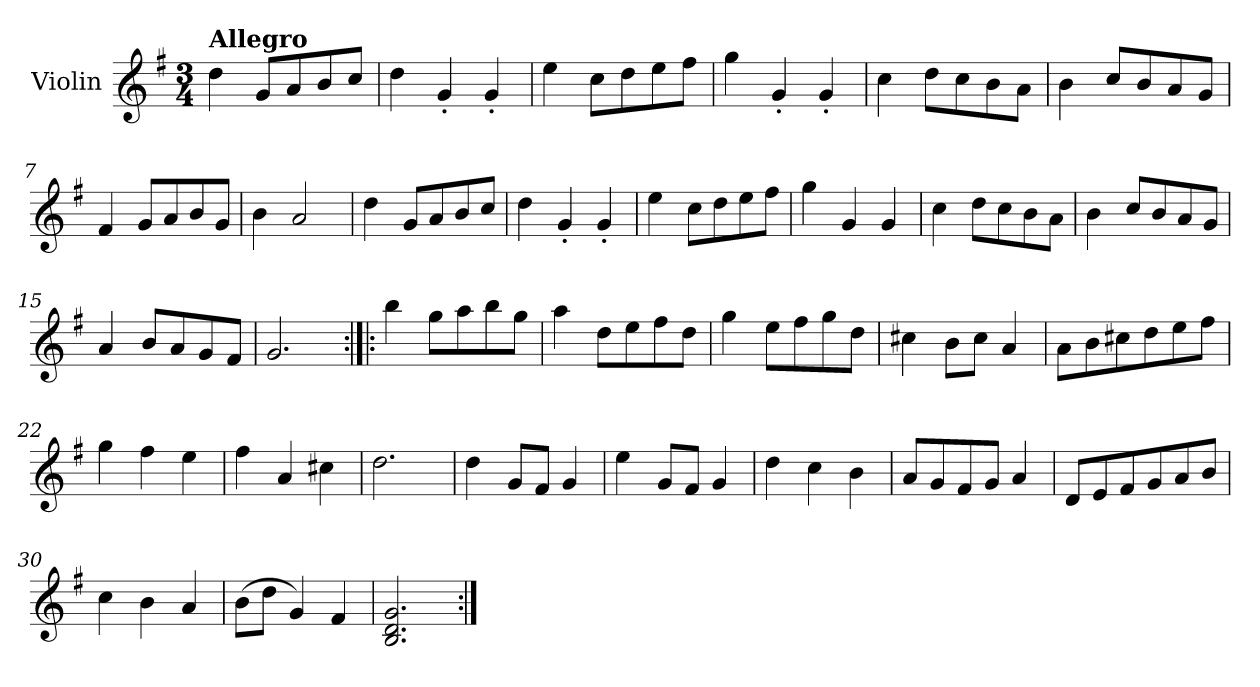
**kern
*part1
*staff1
*I"Violin
*I'Vln.
*clefG2
*k[f#]
*M3/4
=1
!LO:TX:a:B:t=Allegro
4dd\
8g/L
8a/
8b/
8cc/J
=2
4dd\
4g'/
4g'/
=3
4ee\
8cc\L
8dd\
8ee\
8ff#\J
=4
4gg\
4g'/
4g'/
=5
4cc\
8dd\L
8cc\
8b\
8a\J
=6
4b\
8cc/L
8b/
8a/
8g/J
=7
4f#/
8g/L
8a/
8b/
8g/J
!!LO:LB:g=z
=8
4b\
2a/
!!LO:LB:g=z
=9
4dd\
8g/L
8a/
8b/
8cc/J
=10
4dd\
4g'/
4g'/
=11
4ee\
8cc\L
8dd\
8ee\
8ff#\J
=12
4gg\
4g/
4g/
=13
4cc\
8dd\L
8cc\
8b\
8a\J
=14
4b\
8cc/L
8b/
8a/
8g/J
=15
4a/
8b/L
8a/
8g/
8f#/J
!!LO:LB:g=z
=16
2.g/
!!LO:LB:g=z
=17:|!|:
4bb\
8gg\L
8aa\
8bb\
8gg\J
=18
4aa\
8dd\L
8ee\
8ff#\
8dd\J
=19
4gg\
8ee\L
8ff#\
8gg\
8dd\J
=20
4cc#X\
8b\L
8cc#\J
4a/
=21
8a\L
8b\
8cc#X\
8dd\
8ee\
8ff#\J
!!LO:LB:g=z
=22
4gg\
4ff#\
4ee\
=23
4ff#\
4a/
4cc#X\
=24
2.dd\
=25
4dd\
8g/L
8f#/J
4g/
=26
4ee\
8g/L
8f#/J
4g/
=27
4dd\
4cc\
4b\
!!LO:LB:g=z
=28
8a/L
8g/
8f#/
8g/J
4a/
=29
8d/L
8e/
8f#/
8g/
8a/
8b/J
=30
4cc\
4b\
4a/
=31
(8b\L
8dd\J
4g/)
4f#/
=32
2.B/ 2.d/ 2.g/
=:|!
*-
